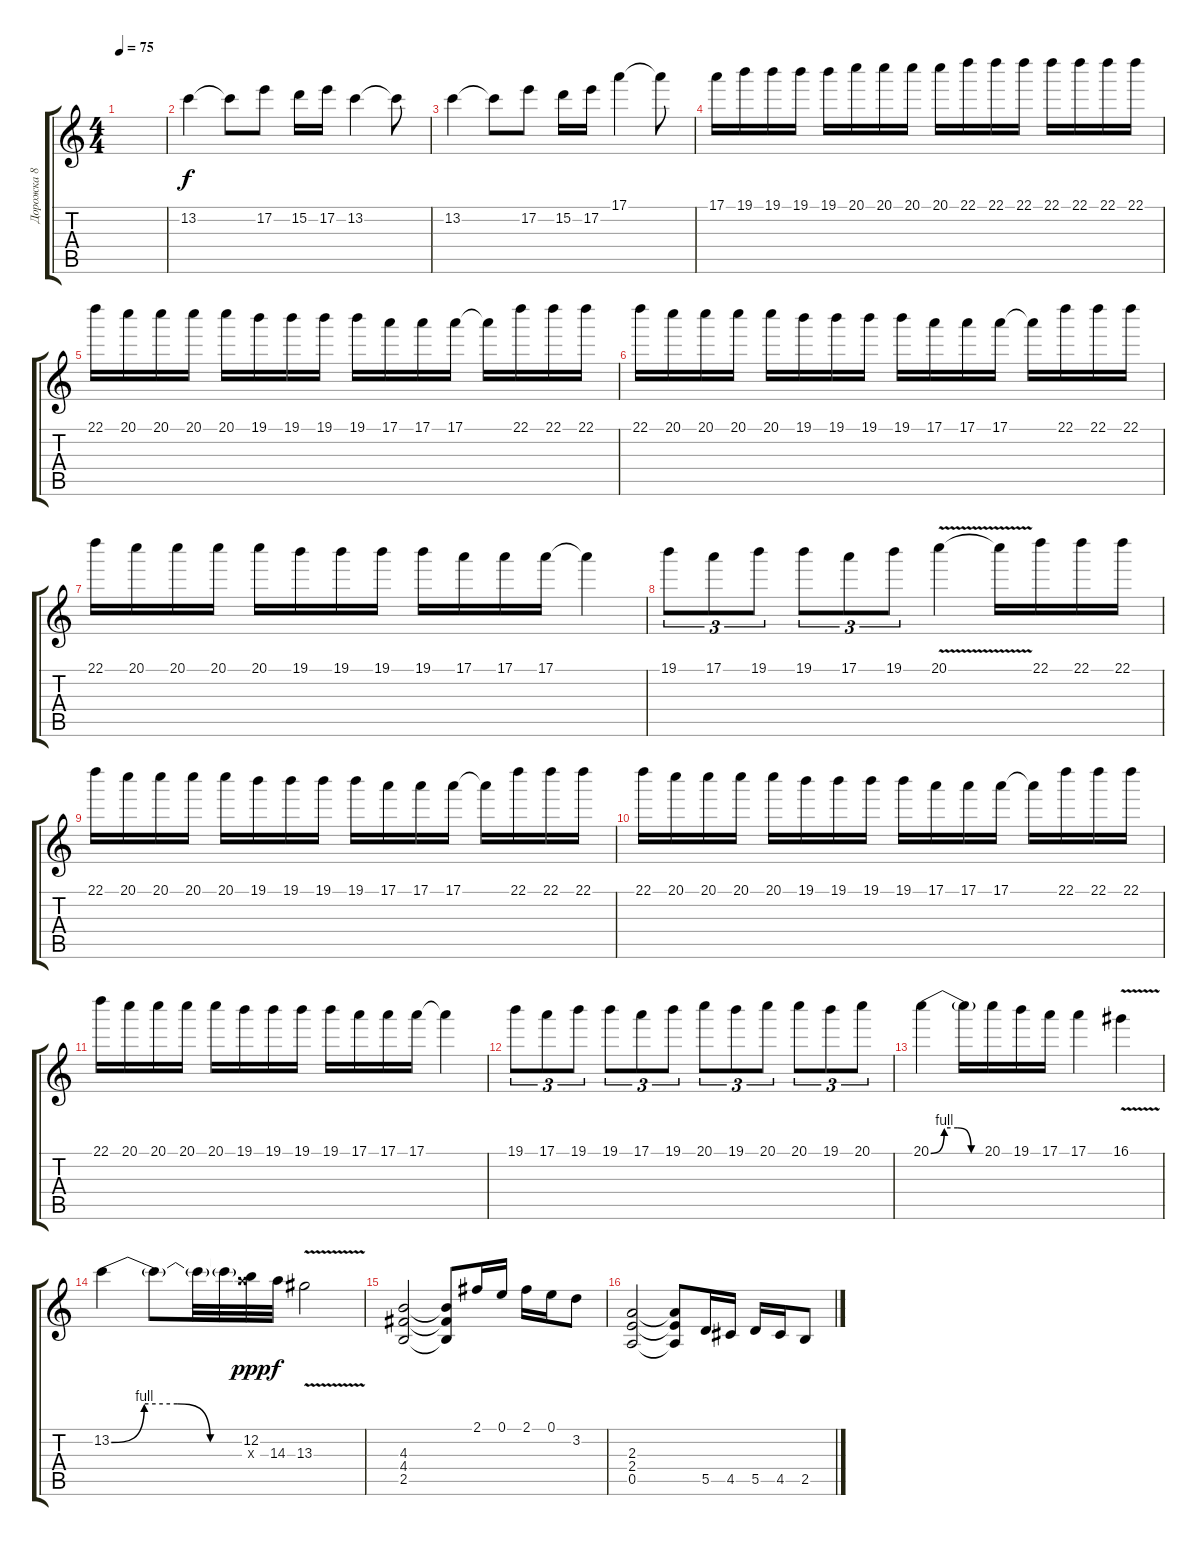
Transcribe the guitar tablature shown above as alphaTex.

\track ("Дорожка 8" "Дорожка 8") {instrument distortionguitar}
\staff {score tabs}
\tuning (E4 B3 G3 D3 A2 E2) {hide}
\ts (4 4)
\tempo 75
\clef g2
\ks c
|
13.2.4 13.2{t}.8 17.2.8 15.2.16 17.2.16 13.2.4 13.2{t}.8 |
13.2.4 13.2{t}.8 17.2.8 15.2.16 17.2.16 17.1.4 17.1{t}.8 |
17.1.16 19.1.16 19.1.16 19.1.16 19.1.16 20.1.16 20.1.16 20.1.16 20.1.16 22.1.16 22.1.16 22.1.16 22.1.16 22.1.16 22.1.16 22.1.16 |
22.1.16 20.1.16 20.1.16 20.1.16 20.1.16 19.1.16 19.1.16 19.1.16 19.1.16 17.1.16 17.1.16 17.1.16 17.1{t}.16 22.1.16 22.1.16 22.1.16 |
22.1.16 20.1.16 20.1.16 20.1.16 20.1.16 19.1.16 19.1.16 19.1.16 19.1.16 17.1.16 17.1.16 17.1.16 17.1{t}.16 22.1.16 22.1.16 22.1.16 |
22.1.16 20.1.16 20.1.16 20.1.16 20.1.16 19.1.16 19.1.16 19.1.16 19.1.16 17.1.16 17.1.16 17.1.16 17.1{t}.4 |
19.1.8{tu (3 2)} 17.1.8{tu (3 2)} 19.1.8{tu (3 2)} 19.1.8{tu (3 2)} 17.1.8{tu (3 2)} 19.1.8{tu (3 2)} 20.1{v}.4 20.1{t}.16 22.1.16 22.1.16 22.1.16 |
22.1.16 20.1.16 20.1.16 20.1.16 20.1.16 19.1.16 19.1.16 19.1.16 19.1.16 17.1.16 17.1.16 17.1.16 17.1{t}.16 22.1.16 22.1.16 22.1.16 |
22.1.16 20.1.16 20.1.16 20.1.16 20.1.16 19.1.16 19.1.16 19.1.16 19.1.16 17.1.16 17.1.16 17.1.16 17.1{t}.16 22.1.16 22.1.16 22.1.16 |
22.1.16 20.1.16 20.1.16 20.1.16 20.1.16 19.1.16 19.1.16 19.1.16 19.1.16 17.1.16 17.1.16 17.1.16 17.1{t}.4 |
19.1.8{tu (3 2)} 17.1.8{tu (3 2)} 19.1.8{tu (3 2)} 19.1.8{tu (3 2)} 17.1.8{tu (3 2)} 19.1.8{tu (3 2)} 20.1.8{tu (3 2)} 19.1.8{tu (3 2)} 20.1.8{tu (3 2)} 20.1.8{tu (3 2)} 19.1.8{tu (3 2)} 20.1.8{tu (3 2)} |
20.1{be (custom 0 0 15 4 30 4 45 0 60 0)}.4 20.1{t}.16 20.1.16 19.1.16 17.1.16 17.1.4 16.1{v}.4 |
13.2{be (custom 0 0 15 4 30 4 45 0 60 0)}.4 13.2{t}.8 13.2{t}.32 13.2{t}.32 (12.2 14.3{x}).32{dy ppp} 14.3.32{dy f} 13.3{v}.2 |
(4.3 4.4 2.5).2 (4.3{t} 4.4{t} 2.5{t}).8 2.1.16 0.1.16 2.1.16 0.1.16 3.2.8 |
(2.3 2.4 0.5).2 (2.3{t} 2.4{t} 0.5{t}).8 5.5.16 4.5.16 5.5.16 4.5.16 2.5.8
